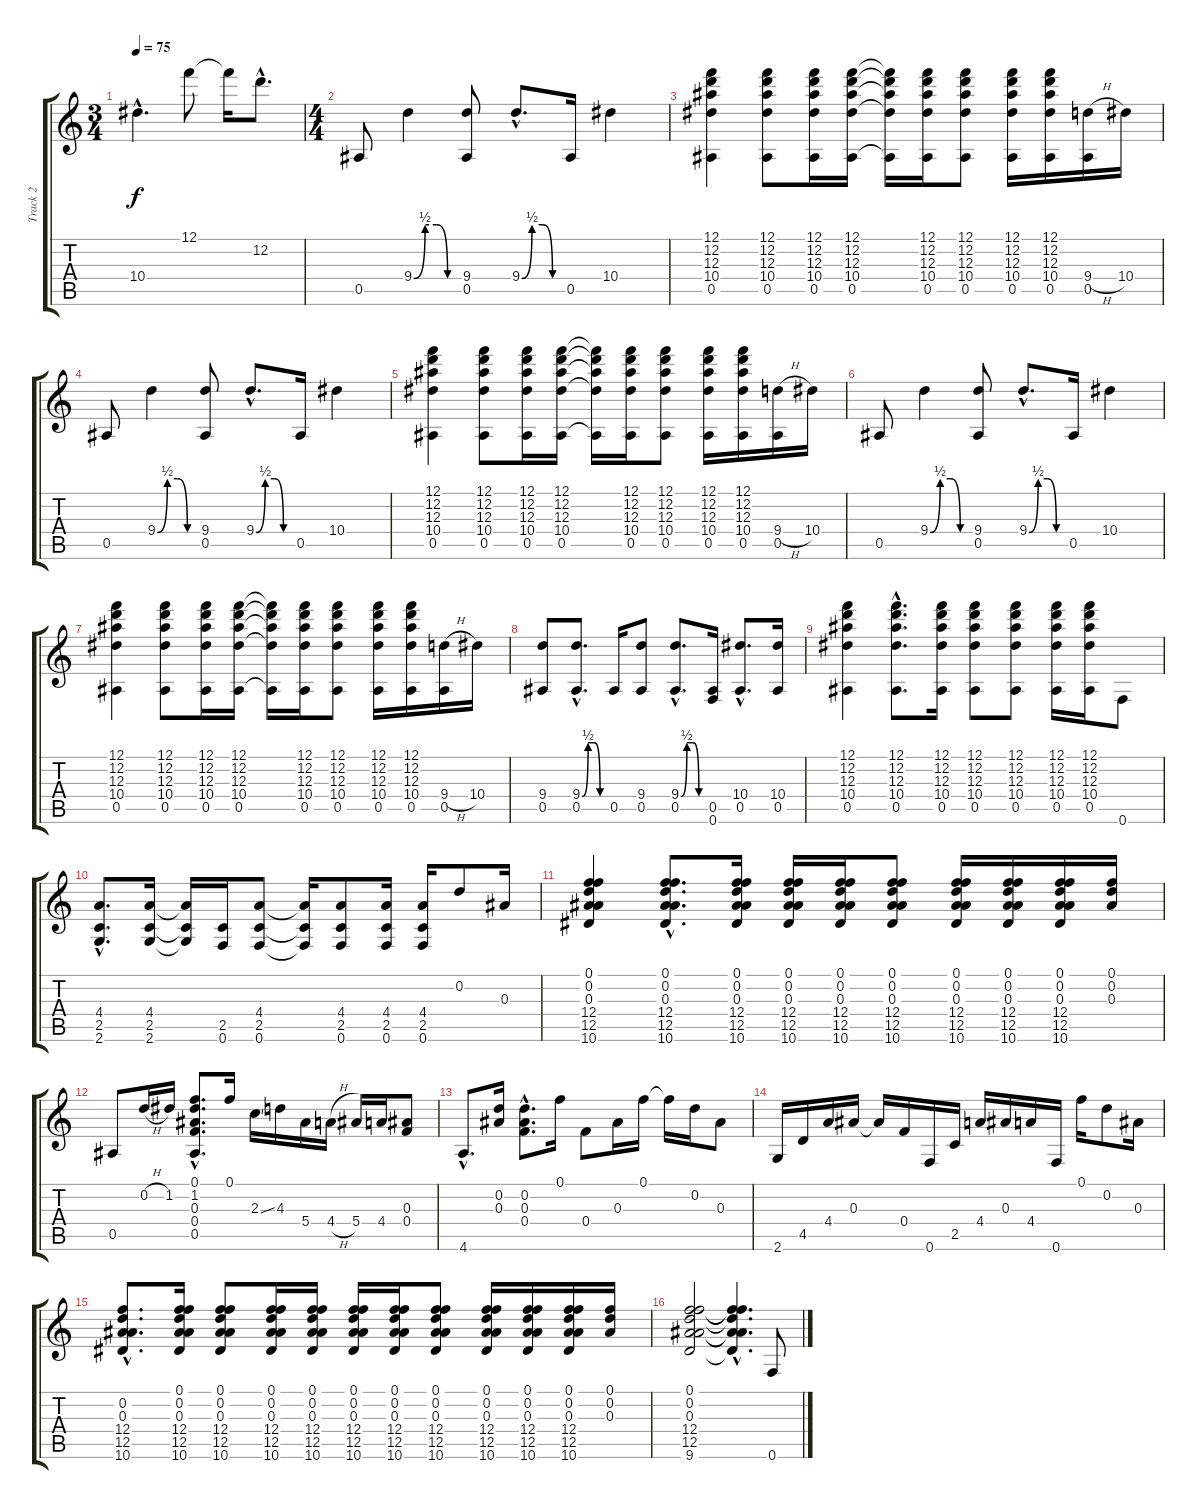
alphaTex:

\track ("Track 2" "Track 2") {instrument distortionguitar}
\staff {score tabs}
\tuning (F4 D4 Bb3 F3 Bb2 F2) {hide}
\ts (3 4)
\tempo 75
\clef g2
\ks c
10.4{hac t}.4{d dy f} 12.1.8 12.1{t}.16 12.2{hac}.8{d} |
\ts (4 4)
0.5.8 9.4{be (custom 0 0 15 2 30 2 45 0 60 0)}.4 (9.4 0.5).8 9.4{be (custom 0 0 15 2 30 2 45 0 60 0) hac}.8{d} 0.5.16 10.4.4 |
(12.1 12.2 12.3 10.4 0.5).4 (12.1 12.2 12.3 10.4 0.5).8 (12.1 12.2 12.3 10.4 0.5).16 (12.1 12.2 12.3 10.4 0.5).16 (12.1{t} 12.2{t} 12.3{t} 10.4{t} 0.5{t}).16 (12.1 12.2 12.3 10.4 0.5).16 (12.1 12.2 12.3 10.4 0.5).8 (12.1 12.2 12.3 10.4 0.5).16 (12.1 12.2 12.3 10.4 0.5).16 (9.4{h} 0.5).16 10.4.16 |
0.5.8 9.4{be (custom 0 0 15 2 30 2 45 0 60 0)}.4 (9.4 0.5).8 9.4{be (custom 0 0 15 2 30 2 45 0 60 0) hac}.8{d} 0.5.16 10.4.4 |
(12.1 12.2 12.3 10.4 0.5).4 (12.1 12.2 12.3 10.4 0.5).8 (12.1 12.2 12.3 10.4 0.5).16 (12.1 12.2 12.3 10.4 0.5).16 (12.1{t} 12.2{t} 12.3{t} 10.4{t} 0.5{t}).16 (12.1 12.2 12.3 10.4 0.5).16 (12.1 12.2 12.3 10.4 0.5).8 (12.1 12.2 12.3 10.4 0.5).16 (12.1 12.2 12.3 10.4 0.5).16 (9.4{h} 0.5).16 10.4.16 |
0.5.8 9.4{be (custom 0 0 15 2 30 2 45 0 60 0)}.4 (9.4 0.5).8 9.4{be (custom 0 0 15 2 30 2 45 0 60 0) hac}.8{d} 0.5.16 10.4.4 |
(12.1 12.2 12.3 10.4 0.5).4 (12.1 12.2 12.3 10.4 0.5).8 (12.1 12.2 12.3 10.4 0.5).16 (12.1 12.2 12.3 10.4 0.5).16 (12.1{t} 12.2{t} 12.3{t} 10.4{t} 0.5{t}).16 (12.1 12.2 12.3 10.4 0.5).16 (12.1 12.2 12.3 10.4 0.5).8 (12.1 12.2 12.3 10.4 0.5).16 (12.1 12.2 12.3 10.4 0.5).16 (9.4{h} 0.5).16 10.4.16 |
(9.4 0.5).8 (9.4{be (custom 0 0 15 2 30 2 45 0 60 0) hac} 0.5{hac}).8{d} 0.5.16 (9.4 0.5).8 (9.4{be (custom 0 0 15 2 30 2 45 0 60 0) hac} 0.5{hac}).8{d} (0.5 0.6).16 (10.4{hac} 0.5{hac}).8{d} (10.4 0.5).16 |
(12.1 12.2 12.3 10.4 0.5).4 (12.1{hac} 12.2{hac} 12.3{hac} 10.4{hac} 0.5{hac}).8{d} (12.1 12.2 12.3 10.4 0.5).16 (12.1 12.2 12.3 10.4 0.5).8 (12.1 12.2 12.3 10.4 0.5).8 (12.1 12.2 12.3 10.4 0.5).16 (12.1 12.2 12.3 10.4 0.5).16 0.6.8 |
(4.4{hac} 2.5{hac} 2.6{hac}).8{d} (4.4 2.5 2.6).16 (4.4{t} 2.5{t} 2.6{t}).16 (2.5 0.6).16 (4.4 2.5 0.6).8 (4.4{t} 2.5{t} 0.6{t}).16 (4.4 2.5 0.6).8 (4.4 2.5 0.6).16 (4.4 2.5 0.6).16 0.2.8 0.3.16 |
(0.1 0.2 0.3 12.4 12.5 10.6).4 (0.1{hac} 0.2{hac} 0.3{hac} 12.4{hac} 12.5{hac} 10.6{hac}).8{d} (0.1 0.2 0.3 12.4 12.5 10.6).16 (0.1 0.2 0.3 12.4 12.5 10.6).16 (0.1 0.2 0.3 12.4 12.5 10.6).16 (0.1 0.2 0.3 12.4 12.5 10.6).8 (0.1 0.2 0.3 12.4 12.5 10.6).16 (0.1 0.2 0.3 12.4 12.5 10.6).16 (0.1 0.2 0.3 12.4 12.5 10.6).16 (0.1 0.2 0.3).16 |
0.5.8 0.2{h}.16 1.2.16 (0.1{hac} 1.2{hac} 0.3{hac} 0.4{hac} 0.5{hac}).8{d} 0.1.16 2.3{ss}.16 4.3.16 5.4.16 4.4{h}.16 5.4.16 4.4.16 (0.3 0.4).8 |
4.6{hac}.8{d} (0.2 0.3).16 (0.2{hac} 0.3{hac} 0.4{hac}).8{d} 0.1.16 0.4.8 0.3.16 0.1.16 0.1{t}.16 0.2.16 0.3.8 |
2.6.16 4.5.16 4.4.16 0.3.16 0.3{t}.16 0.4.16 0.6.16 2.5.16 4.4.16 0.3.16 4.4.16 0.6.16 0.1.16 0.2.8 0.3.16 |
(0.2{hac} 0.3{hac} 12.4{hac} 12.5{hac} 10.6{hac}).8{d} (0.1 0.2 0.3 12.4 12.5 10.6).16 (0.1 0.2 0.3 12.4 12.5 10.6).8 (0.1 0.2 0.3 12.4 12.5 10.6).16 (0.1 0.2 0.3 12.4 12.5 10.6).16 (0.1 0.2 0.3 12.4 12.5 10.6).16 (0.1 0.2 0.3 12.4 12.5 10.6).16 (0.1 0.2 0.3 12.4 12.5 10.6).8 (0.1 0.2 0.3 12.4 12.5 10.6).16 (0.1 0.2 0.3 12.4 12.5 10.6).16 (0.1 0.2 0.3 12.4 12.5 10.6).16 (0.1 0.2 0.3).16 |
(0.1 0.2 0.3 12.4 12.5 9.6).2 (0.1{hac t} 0.2{hac t} 0.3{hac t} 12.4{hac t} 12.5{hac t} 9.6{hac t}).4{d} 0.6.8
